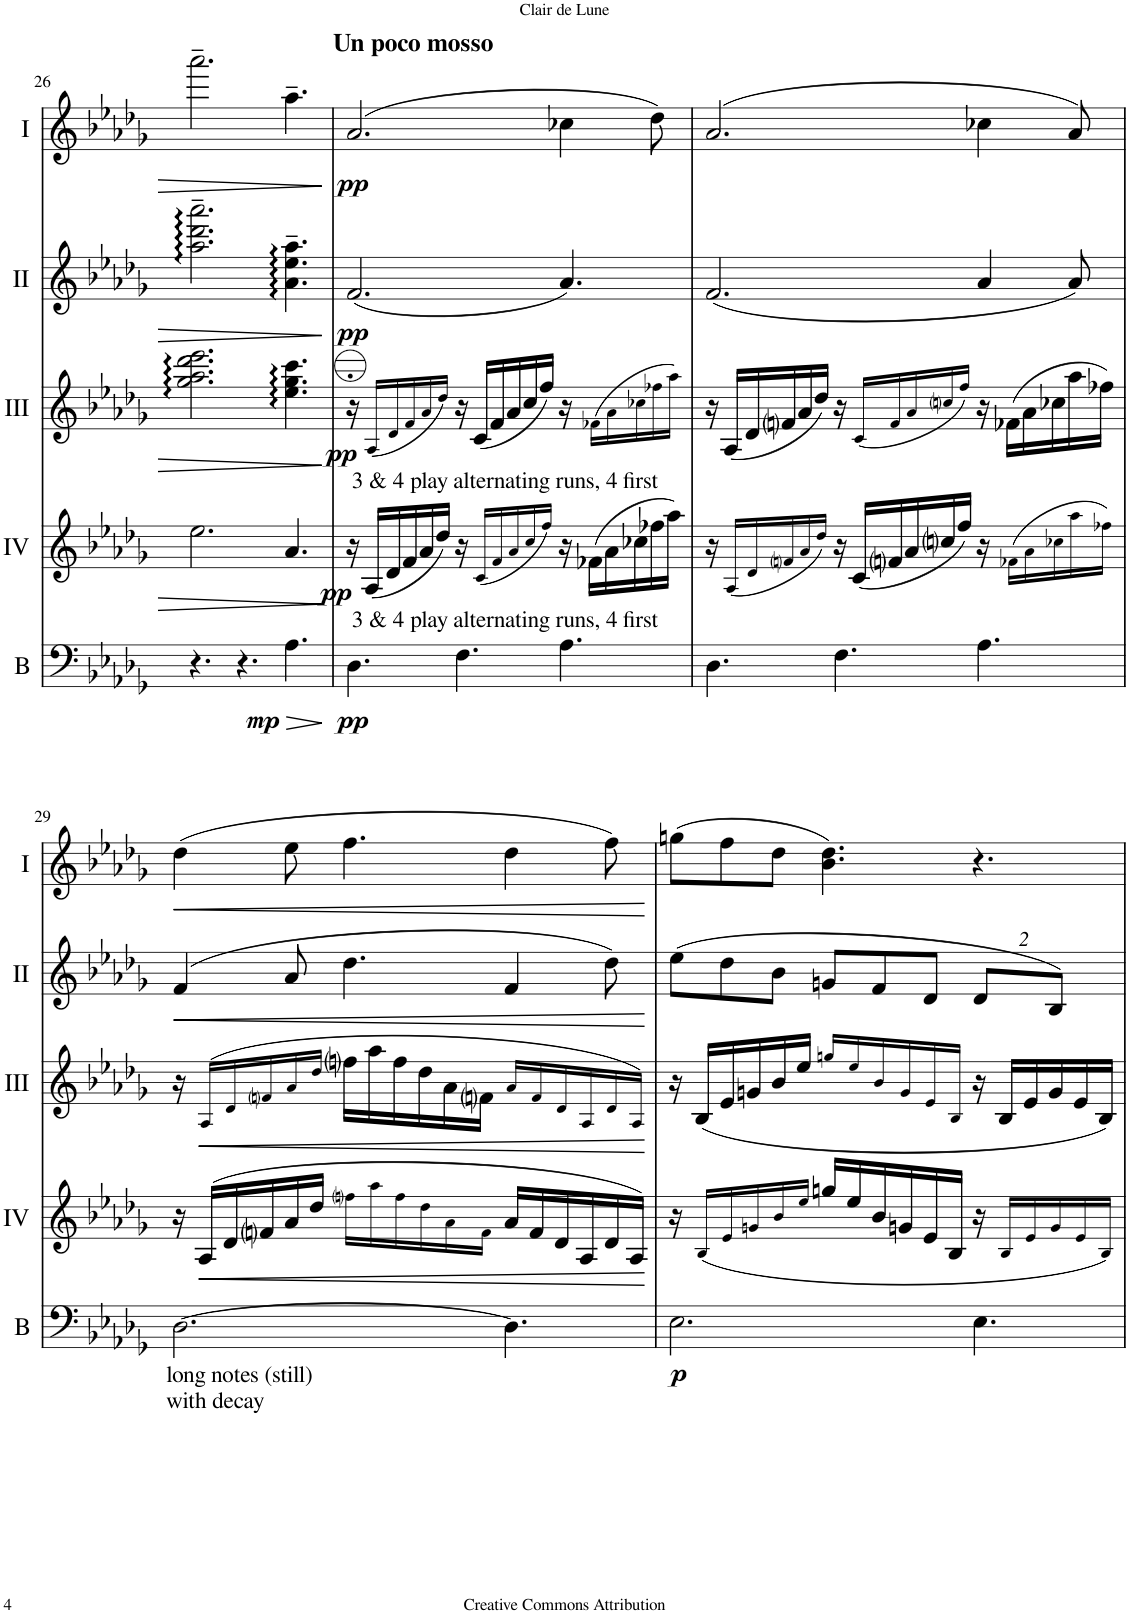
**kern	**dynam	**kern	**dynam	**kern	**dynam	**kern	**dynam	**kern	**dynam
*part5	*part5	*part4	*part4	*part3	*part3	*part2	*part2	*part1	*part1
*staff5	*staff5	*staff4	*staff4	*staff3	*staff3	*staff2	*staff2	*staff1	*staff1
*I"Bass	*	*I"Acc. 4	*	*I"Acc. 3	*	*I"Acc. 2	*	*I"Acc. 1	*
*I'B	*	*	*	*	*	*	*	*	*
!!LO:PB:g=z
*clefF4	*	*clefG2	*	*clefG2	*	*clefG2	*	*clefG2	*
*Trd7c12	*	*Trd7c12	*	*Trd7c12	*	*	*	*	*
*k[b-e-a-d-g-]	*	*k[b-e-a-d-g-]	*	*k[b-e-a-d-g-]	*	*k[b-e-a-d-g-]	*	*k[b-e-a-d-g-]	*
*M9/8	*	*M9/8	*	*M9/8	*	*M9/8	*	*M9/8	*
=26	=26	=26	=26	=26	=26	=26	=26	=26	=26
4.r	.	2.ee-\	.	2.gg-\ 2.aa-\ 2.ddd-\ 2.eee-\	.	2.aa-\~ 2.ddd-\~ 2.aaa-\~	.	2.aaa-~\	.
4.r	.	.	.	.	.	.	.	.	.
!	!LO:HP:b	!	!	!	!	!	!	!	!
!	!LO:DY:n=1:b	!	!	!	!	!	!	!	!
4.A-\	> mp	4.a-/	.	4.ee-\ 4.gg-\ 4.ccc\	.	4.a-\~ 4.ee-\~ 4.aa-\~	.	4.aa-~\	.
.	]	.	.	.	.	.	.	.	.
=27	=27	=27	=27	=27	=27	=27	=27	=27	=27
!	!	!	!	!	!	!	!	!LO:TX:a:B:t=Un poco mosso	!
!	!LO:DY:b	!	!	!	!	!	!LO:DY:b	!	!LO:DY:b
4.D-\	pp	16r	.	16r	.	(2.f/	pp	(2.a-/	pp
!	!	!	!	!LO:TX:b:t=3 & 4 play alternating runs, 4 first	!	!	!	!	!
!	!	!LO:TX:b:t=3 & 4 play alternating runs, 4 first	!	!	!	!	!	!	!
!	!	!	!LO:DY:b	!	!LO:DY:b	!	!	!	!
.	.	(16A-/LL	pp	(16A-/LL	pp	.	.	.	.
.	.	16d-/	.	16d-/	.	.	.	.	.
.	.	16f/	.	16f/	.	.	.	.	.
.	.	16a-/	.	16a-/	.	.	.	.	.
.	.	16dd-/JJ)	.	16dd-/JJ)	.	.	.	.	.
4.F\	.	16r	.	16r	.	.	.	.	.
.	.	(16c/LL	.	(16c/LL	.	.	.	.	.
.	.	16f/	.	16f/	.	.	.	.	.
.	.	16a-/	.	16a-/	.	.	.	.	.
.	.	16cc/	.	16cc/	.	.	.	.	.
.	.	16ff/JJ)	.	16ff/JJ)	.	.	.	.	.
4.A-\	.	16r	.	16r	.	4.a-/)	.	4cc-X\	.
.	.	(16f-X\LL	.	(16f-X\LL	.	.	.	.	.
.	.	16a-\	.	16a-\	.	.	.	.	.
.	.	16cc-X\	.	16cc-X\	.	.	.	.	.
.	.	16ff-X\	.	16ff-X\	.	.	.	8dd-\)	.
.	.	16aa-\JJ)	.	16aa-\JJ)	.	.	.	.	.
=28	=28	=28	=28	=28	=28	=28	=28	=28	=28
4.D-\	.	16r	.	16r	.	(2.f/	.	(2.a-/	.
.	.	(16A-/LL	.	(16A-/LL	.	.	.	.	.
.	.	16d-/	.	16d-/	.	.	.	.	.
.	.	16fni/	.	16fni/	.	.	.	.	.
.	.	16a-/	.	16a-/	.	.	.	.	.
.	.	16dd-/JJ)	.	16dd-/JJ)	.	.	.	.	.
4.F\	.	16r	.	16r	.	.	.	.	.
.	.	(16c/LL	.	(16c/LL	.	.	.	.	.
.	.	16fni/	.	16f/	.	.	.	.	.
.	.	16a-/	.	16a-/	.	.	.	.	.
.	.	16ccni/	.	16ccni/	.	.	.	.	.
.	.	16ff/JJ)	.	16ff/JJ)	.	.	.	.	.
4.A-\	.	16r	.	16r	.	4a-/	.	4cc-X\	.
.	.	(16f-X\LL	.	(16f-X\LL	.	.	.	.	.
.	.	16a-\	.	16a-\	.	.	.	.	.
.	.	16cc-X\	.	16cc-X\	.	.	.	.	.
.	.	16aa-\	.	16aa-\	.	8a-/)	.	8a-/)	.
.	.	16ff-X\JJ)	.	16ff-X\JJ)	.	.	.	.	.
!!LO:LB:g=z
=29	=29	=29	=29	=29	=29	=29	=29	=29	=29
!LO:TX:b:t=long notes (still)	!	!	!	!	!	!	!	!	!
!LO:TX:b:t=with decay	!	!	!	!	!	!	!	!	!
!	!	!	!	!	!	!	!LO:HP:b	!	!LO:HP:b
[2.D-\	.	16r	.	16r	.	(4f/	<	(4dd-\	<
!	!	!	!LO:HP:b	!	!LO:HP:b	!	!	!	!
.	.	(16A-/LL	<	(16A-/LL	<	.	.	.	.
.	.	16d-/	.	16d-/	.	.	.	.	.
.	.	16fni/	.	16fni/	.	.	.	.	.
.	.	16a-/	.	16a-/	.	8a-/	.	8ee-\	.
.	.	16dd-/JJ	.	16dd-/JJ	.	.	.	.	.
.	.	16ffni\LL	.	16ffni\LL	.	4.dd-\	.	4.ff\	.
.	.	16aa-\	.	16aa-\	.	.	.	.	.
.	.	16ff\	.	16ff\	.	.	.	.	.
.	.	16dd-\	.	16dd-\	.	.	.	.	.
.	.	16a-\	.	16a-\	.	.	.	.	.
.	.	16f\JJ	.	16fni\JJ	.	.	.	.	.
4.D-\]	.	16a-/LL	.	16a-/LL	.	4f/	.	4dd-\	.
.	.	16f/	.	16f/	.	.	.	.	.
.	.	16d-/	.	16d-/	.	.	.	.	.
.	.	16A-/	.	16A-/	.	.	.	.	.
.	.	16d-/	.	16d-/	.	8dd-\)	.	8ff\)	.
.	.	16A-/JJ)	.	16A-/JJ)	.	.	.	.	.
.	.	.	[	.	[	.	[	.	[
=30	=30	=30	=30	=30	=30	=30	=30	=30	=30
!	!LO:DY:b	!	!	!	!	!	!	!	!
2.E-\	p	16r	.	16r	.	(8ee-\L	.	(8ggn\L	.
.	.	(16B-/LL	.	(16B-/LL	.	.	.	.	.
.	.	16e-/	.	16e-/	.	8dd-\	.	8ff\	.
.	.	16gn/	.	16gn/	.	.	.	.	.
.	.	16b-/	.	16b-/	.	8b-\J	.	8dd-\J	.
.	.	16ee-/JJ	.	16ee-/JJ	.	.	.	.	.
.	.	16ggn/LL	.	16ggn/LL	.	8gn/L	.	4.b-\ 4.dd-\)	.
.	.	16ee-/	.	16ee-/	.	.	.	.	.
.	.	16b-/	.	16b-/	.	8f/	.	.	.
.	.	16gn/	.	16g/	.	.	.	.	.
.	.	16e-/	.	16e-/	.	8d-/J	.	.	.
.	.	16B-/JJ	.	16B-/JJ	.	.	.	.	.
*	*	*	*	*	*	*Xbrackettup	*	*	*
4.E-\	.	16r	.	16r	.	16%3d-/L	.	4.r	.
.	.	16B-/LL	.	16B-/LL	.	.	.	.	.
.	.	16e-/	.	16e-/	.	.	.	.	.
.	.	16g/	.	16g/	.	16%3B-/J)	.	.	.
.	.	16e-/	.	16e-/	.	.	.	.	.
.	.	16B-/JJ)	.	16B-/JJ)	.	.	.	.	.
=	=	=	=	=	=	=	=	=	=
*-	*-	*-	*-	*-	*-	*-	*-	*-	*-
